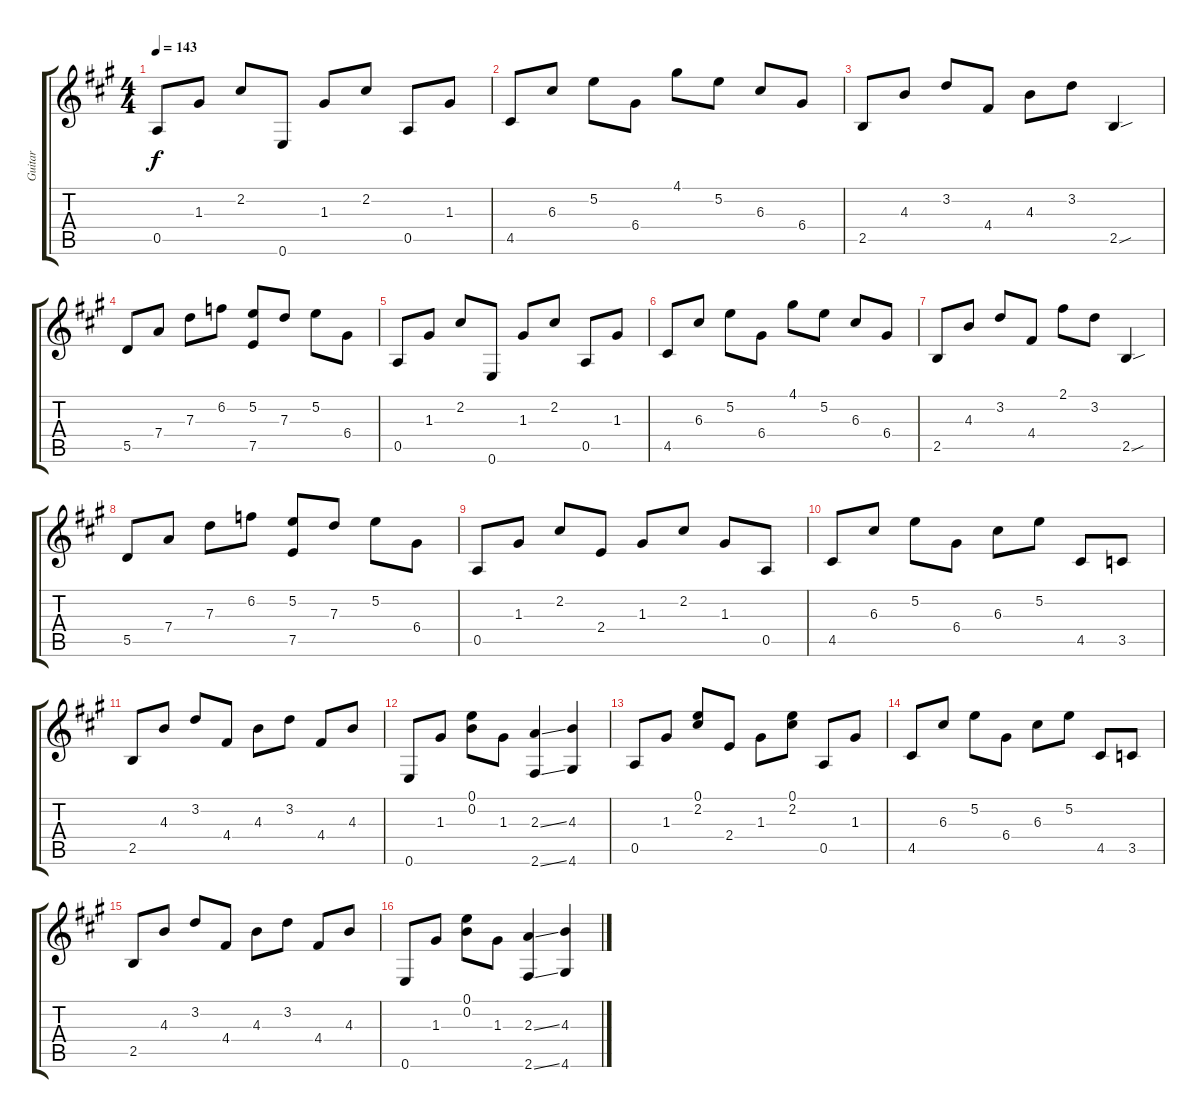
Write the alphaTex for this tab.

\track ("Guitar" "Guitar") {instrument acousticguitarnylon}
\staff {score tabs}
\tuning (E4 B3 G3 D3 A2 E2) {hide}
\ts (4 4)
\tempo 143
\clef g2
\ks a
0.5.8{dy f instrument acousticguitarnylon} 1.3.8 2.2.8 0.6.8 1.3.8 2.2.8 0.5.8 1.3.8 |
4.5.8 6.3.8 5.2.8 6.4.8 4.1.8 5.2.8 6.3.8 6.4.8 |
2.5.8 4.3.8 3.2.8 4.4.8 4.3.8 3.2.8 2.5{sou}.4 |
5.5.8 7.4.8 7.3.8 6.2.8 (5.2 7.5).8 7.3.8 5.2.8 6.4.8 |
0.5.8 1.3.8 2.2.8 0.6.8 1.3.8 2.2.8 0.5.8 1.3.8 |
4.5.8 6.3.8 5.2.8 6.4.8 4.1.8 5.2.8 6.3.8 6.4.8 |
2.5.8 4.3.8 3.2.8 4.4.8 2.1.8 3.2.8 2.5{sou}.4 |
5.5.8 7.4.8 7.3.8 6.2.8 (5.2 7.5).8 7.3.8 5.2.8 6.4.8 |
0.5.8 1.3.8 2.2.8 2.4.8 1.3.8 2.2.8 1.3.8 0.5.8 |
4.5.8 6.3.8 5.2.8 6.4.8 6.3.8 5.2.8 4.5.8 3.5.8 |
2.5.8 4.3.8 3.2.8 4.4.8 4.3.8 3.2.8 4.4.8 4.3.8 |
0.6.8 1.3.8 (0.1 0.2).8 1.3.8 (2.3{ss} 2.6{ss}).4 (4.3 4.6).4 |
0.5.8 1.3.8 (0.1 2.2).8 2.4.8 1.3.8 (0.1 2.2).8 0.5.8 1.3.8 |
4.5.8 6.3.8 5.2.8 6.4.8 6.3.8 5.2.8 4.5.8 3.5.8 |
2.5.8 4.3.8 3.2.8 4.4.8 4.3.8 3.2.8 4.4.8 4.3.8 |
0.6.8 1.3.8 (0.1 0.2).8 1.3.8 (2.3{ss} 2.6{ss}).4 (4.3 4.6).4
